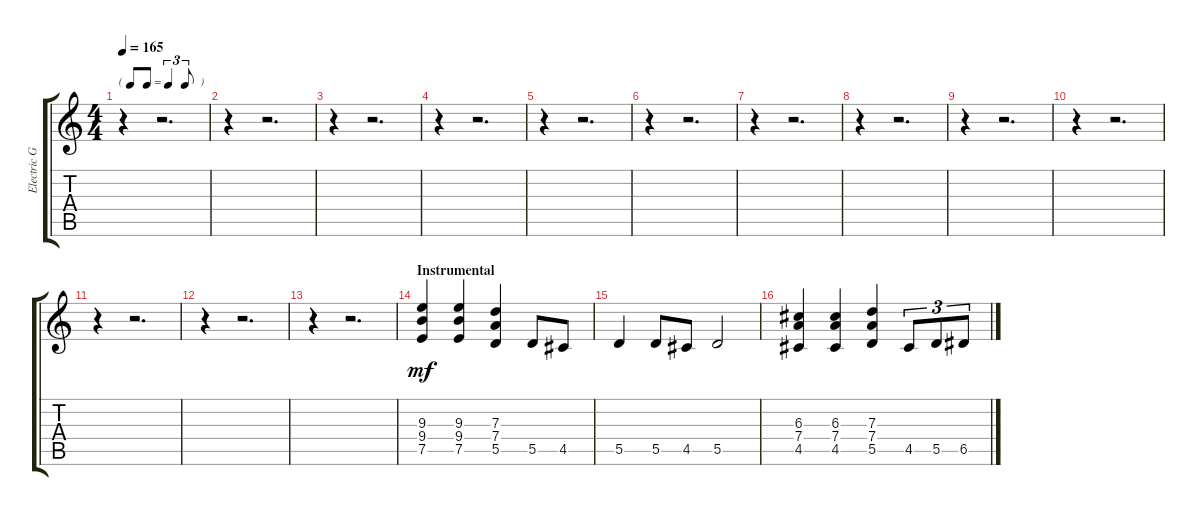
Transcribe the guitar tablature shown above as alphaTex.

\track ("Electric Guitar" "Electric G") {instrument overdrivenguitar}
\staff {score tabs}
\tuning (E4 B3 G3 D3 A2 E2) {hide}
\ts (4 4)
\tf triplet8th
\tempo 165
\clef g2
\ks c
r.4{dy mf} r.2{d} |
r.4 r.2{d} |
r.4 r.2{d} |
r.4 r.2{d} |
r.4 r.2{d} |
r.4 r.2{d} |
r.4 r.2{d} |
r.4 r.2{d} |
r.4 r.2{d} |
r.4 r.2{d} |
r.4 r.2{d} |
r.4 r.2{d} |
r.4 r.2{d} |
\section ("" "Instrumental")
(9.3 9.4 7.5).4 (9.3 9.4 7.5).4 (7.3 7.4 5.5).4 5.5.8 4.5.8 |
5.5.4 5.5.8 4.5.8 5.5.2 |
(6.3 7.4 4.5).4 (6.3 7.4 4.5).4 (7.3 7.4 5.5).4 4.5.8{tu (3 2)} 5.5.8{tu (3 2)} 6.5.8{tu (3 2)}
